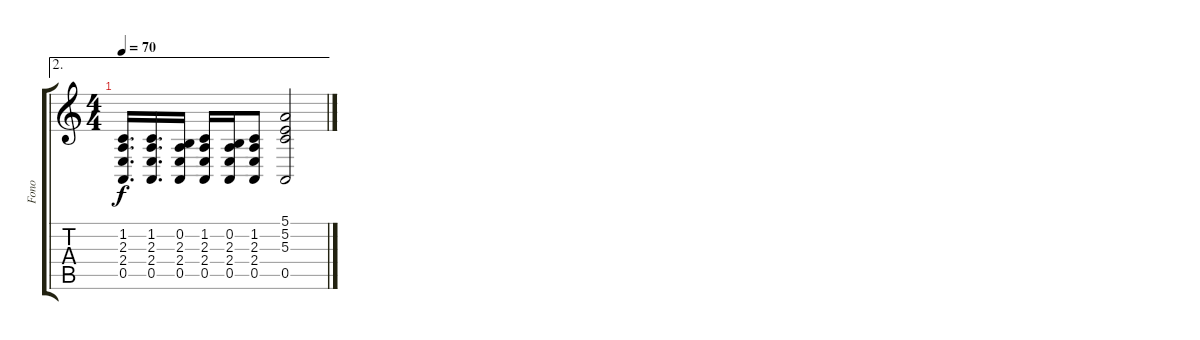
\track ("Fono" "Fono") {instrument electricgrandpiano}
\staff {score tabs}
\tuning (E4 B3 G3 D3 A2 E2) {hide}
\ae 2
\ts (4 4)
\tempo 70
\clef g2
\ks aminor
(1.2 2.3 2.4 0.5).16{d dy f} (1.2 2.3 2.4 0.5).16{d} (0.2 2.3 2.4 0.5).16 (1.2 2.3 2.4 0.5).16 (0.2 2.3 2.4 0.5).16 (1.2 2.3 2.4 0.5).8 (5.1 5.2 5.3 0.5).2
